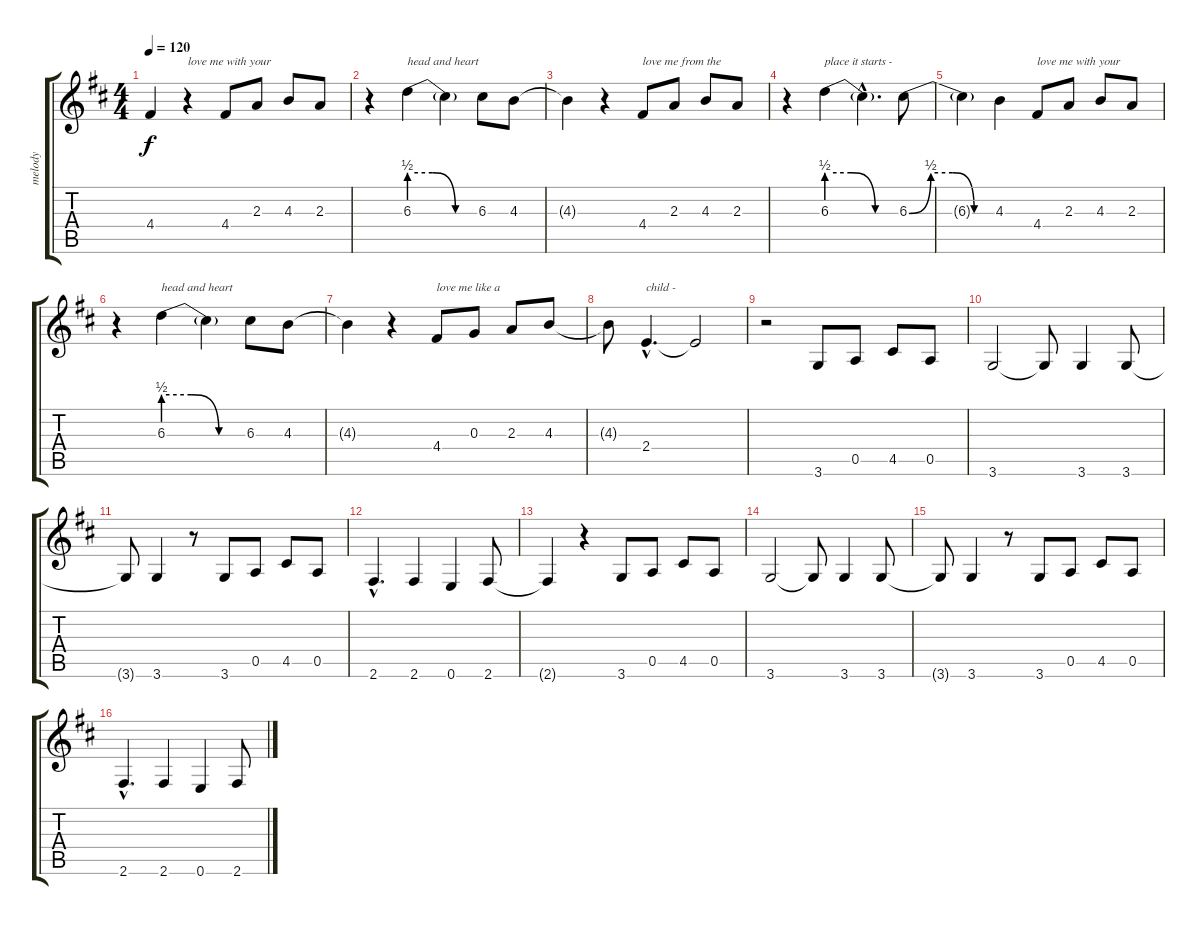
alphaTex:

\track ("melody" "melody") {instrument acousticguitarnylon}
\staff {score tabs}
\tuning (E4 B3 G3 D3 A2 E2) {hide}
\ts (4 4)
\tempo 120
\clef g2
\ks bminor
4.4{t}.4{dy f} r.4{txt "love me with your"} 4.4.8 2.3.8 4.3.8 2.3.8 |
r.4 6.3{be (custom 0 2 20 2 40 0 60 0)}.4{txt "head and heart"} 6.3{t}.4 6.3.8 4.3.8 |
4.3{t}.4 r.4 4.4.8{txt "love me from the"} 2.3.8 4.3.8 2.3.8 |
r.4 6.3{be (custom 0 2 20 2 40 0 60 0)}.4{txt "place it starts -"} 6.3{hac t}.4{d} 6.3{be (custom 0 0 15 2 30 2 45 0 60 0)}.8 |
6.3{t}.4 4.3.4 4.4.8{txt "love me with your"} 2.3.8 4.3.8 2.3.8 |
r.4 6.3{be (custom 0 2 20 2 40 0 60 0)}.4{txt "head and heart"} 6.3{t}.4 6.3.8 4.3.8 |
4.3{t}.4 r.4 4.4.8{txt "love me like a"} 0.3.8 2.3.8 4.3.8 |
4.3{t}.8 2.4{hac}.4{d txt "child -"} 2.4{t}.2 |
r.2 3.6.8{volume 13 instrument acousticguitarnylon} 0.5.8 4.5.8 0.5.8 |
3.6.2{volume 12} 3.6{t}.8 3.6.4 3.6.8 |
3.6{t}.8{volume 11} 3.6.4 r.8 3.6.8 0.5.8 4.5.8 0.5.8 |
2.6{hac}.4{d volume 10} 2.6.4 0.6.4 2.6.8 |
2.6{t}.4{volume 9} r.4 3.6.8 0.5.8 4.5.8 0.5.8 |
3.6.2{volume 8} 3.6{t}.8 3.6.4 3.6.8 |
3.6{t}.8{volume 7} 3.6.4 r.8 3.6.8 0.5.8 4.5.8 0.5.8 |
2.6{hac}.4{d volume 6} 2.6.4 0.6.4 2.6.8
